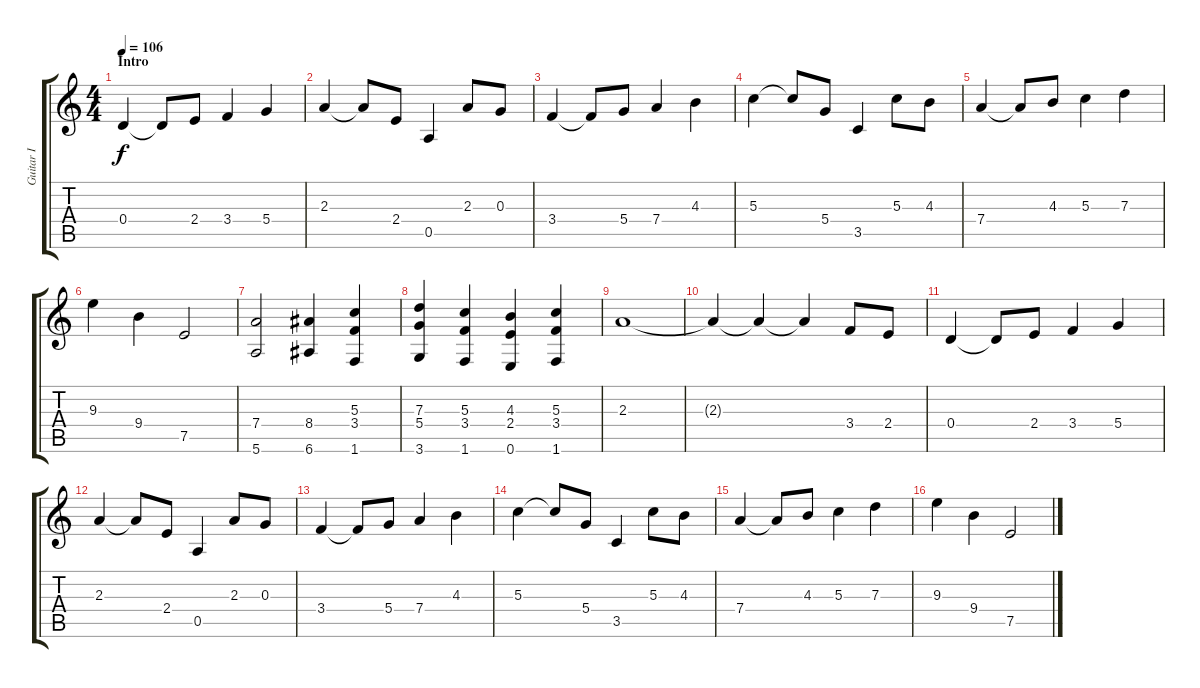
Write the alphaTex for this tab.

\track ("Guitar I" "Guitar I") {instrument distortionguitar}
\staff {score tabs}
\tuning (E4 B3 G3 D3 A2 E2) {hide}
\ts (4 4)
\section ("" "Intro")
\tempo 106
\clef g2
\ks c
0.4.4{dy f instrument distortionguitar} 0.4{t}.8 2.4.8 3.4.4 5.4.4 |
2.3.4 2.3{t}.8 2.4.8 0.5.4 2.3.8 0.3.8 |
3.4.4 3.4{t}.8 5.4.8 7.4.4 4.3.4 |
5.3.4 5.3{t}.8 5.4.8 3.5.4 5.3.8 4.3.8 |
7.4.4 7.4{t}.8 4.3.8 5.3.4 7.3.4 |
9.3.4 9.4.4 7.5.2 |
(7.4 5.6).2 (8.4 6.6).4 (5.3 3.4 1.6).4 |
(7.3 5.4 3.6).4 (5.3 3.4 1.6).4 (4.3 2.4 0.6).4 (5.3 3.4 1.6).4 |
2.3.1 |
2.3{t}.4 2.3{t}.4 2.3{t}.4 3.4.8 2.4.8 |
0.4.4 0.4{t}.8 2.4.8 3.4.4 5.4.4 |
2.3.4 2.3{t}.8 2.4.8 0.5.4 2.3.8 0.3.8 |
3.4.4 3.4{t}.8 5.4.8 7.4.4 4.3.4 |
5.3.4 5.3{t}.8 5.4.8 3.5.4 5.3.8 4.3.8 |
7.4.4 7.4{t}.8 4.3.8 5.3.4 7.3.4 |
9.3.4 9.4.4 7.5.2
